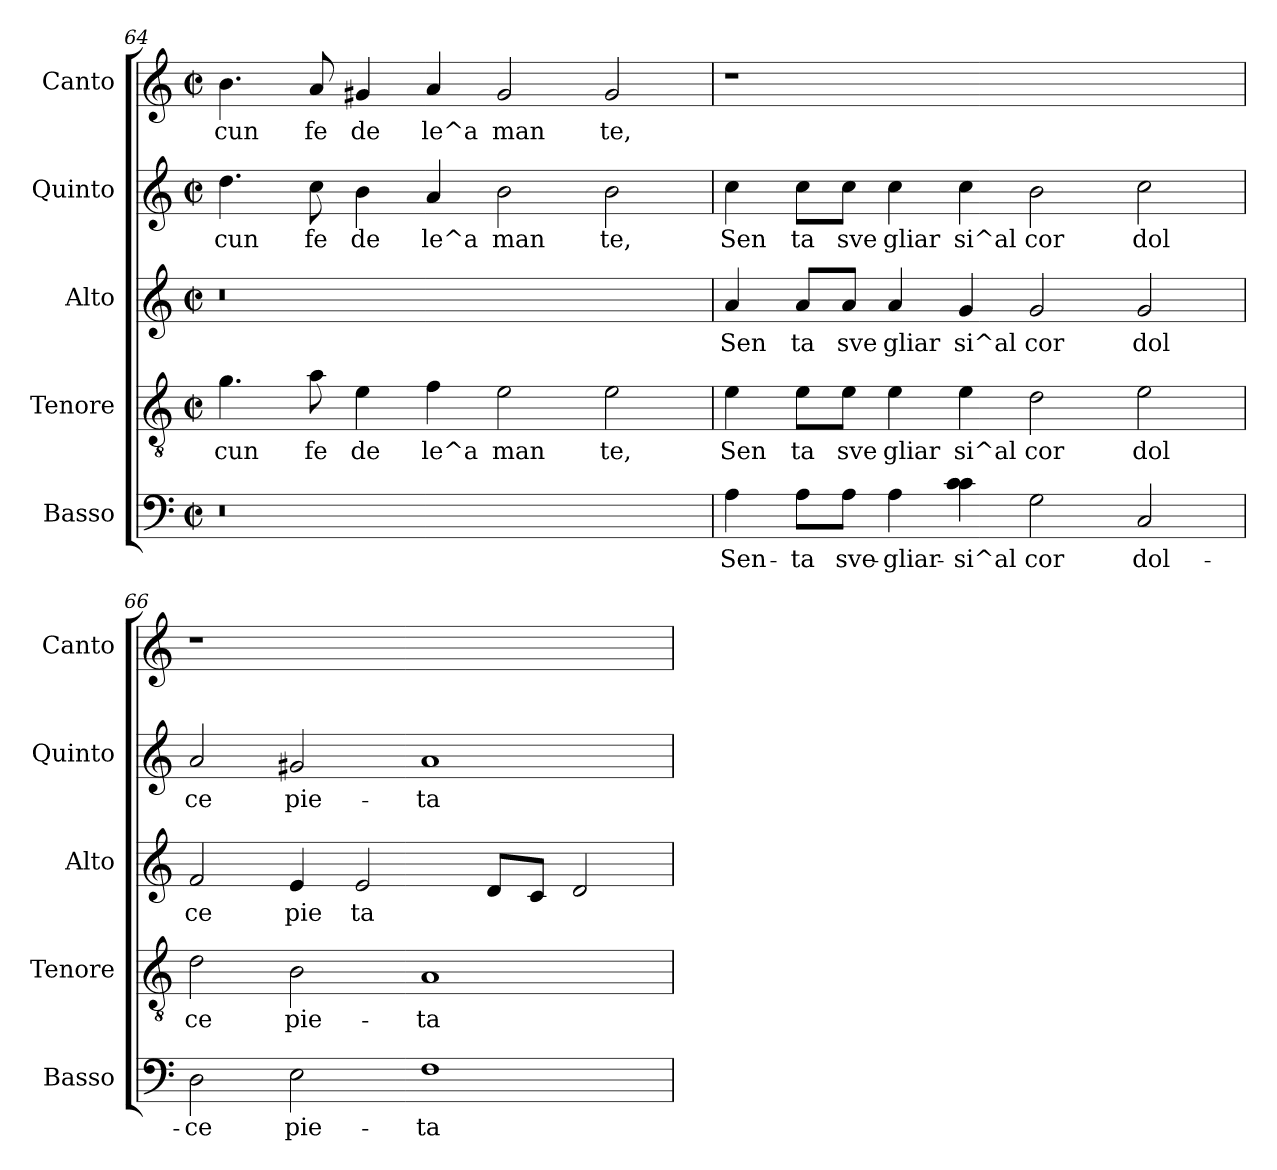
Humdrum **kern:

**kern	**text	**kern	**text	**kern	**text	**kern	**text	**kern	**text
*part5	*part5	*part4	*part4	*part3	*part3	*part2	*part2	*part1	*part1
*staff5	*staff5	*staff4	*staff4	*staff3	*staff3	*staff2	*staff2	*staff1	*staff1
*I"Basso	*	*I"Tenore	*	*I"Alto	*	*I"Quinto	*	*I"Canto	*
*I'Basso	*	*I'Tenore	*	*I'Alto	*	*I'Quinto	*	*I'Canto	*
*clefF4	*	*clefGv2	*	*clefG2	*	*clefG2	*	*clefG2	*
*k[]	*	*k[]	*	*k[]	*	*k[]	*	*k[]	*
*C:	*	*C:	*	*C:	*	*C:	*	*C:	*
*M2/2	*	*M2/2	*	*M2/2	*	*M2/2	*	*M2/2	*
*met(c|)	*	*met(c|)	*	*met(c|)	*	*met(c|)	*	*met(c|)	*
=64	=64	=64	=64	=64	=64	=64	=64	=64	=64
!	!	!	!LO:LY:b:cj	!	!	!	!LO:LY:b:cj	!	!LO:LY:b:cj
0r	.	4.g\	cun	0r	.	4.dd\	cun	4.b\	cun
!	!	!	!LO:LY:b:cj	!	!	!	!LO:LY:b:cj	!	!LO:LY:b:cj
.	.	8a\	fe	.	.	8cc\	fe	8a/	fe
!	!	!	!LO:LY:b:cj	!	!	!	!LO:LY:b:cj	!	!LO:LY:b:cj
.	.	4e\	de	.	.	4b\	de	4g#X/	de
!	!	!	!LO:LY:b:cj	!	!	!	!LO:LY:b:cj	!	!LO:LY:b:cj
.	.	4f\	le^a	.	.	4a/	le^a	4a/	le^a
!	!	!	!LO:LY:b:cj	!	!	!	!LO:LY:b:cj	!	!LO:LY:b:cj
.	.	2e\	man	.	.	2b\	man	2g#/	man
!	!	!	!LO:LY:b:cj	!	!	!	!LO:LY:b:cj	!	!LO:LY:b:cj
.	.	2e\	te,	.	.	2b\	te,	2g#/	te,
=65	=65	=65	=65	=65	=65	=65	=65	=65	=65
!	!LO:LY:b:cj	!	!LO:LY:b:cj	!	!LO:LY:b:cj	!	!LO:LY:b:cj	!	!
4A\	Sen-	4e\	Sen	4a/	Sen	4cc\	Sen	1r	.
!	!LO:LY:b:cj	!	!LO:LY:b:cj	!	!LO:LY:b:cj	!	!LO:LY:b:cj	!	!
8A\L	-ta	8e\L	ta	8a/L	ta	8cc\L	ta	.	.
!	!LO:LY:b:cj	!	!LO:LY:b:cj	!	!LO:LY:b:cj	!	!LO:LY:b:cj	!	!
8A\J	sve-	8e\J	sve	8a/J	sve	8cc\J	sve	.	.
!	!LO:LY:b:cj	!	!LO:LY:b:cj	!	!LO:LY:b:cj	!	!LO:LY:b:cj	!	!
4A\	-gliar-	4e\	gliar	4a/	gliar	4cc\	gliar	.	.
!	!LO:LY:b:cj	!	!LO:LY:b:cj	!	!LO:LY:b:cj	!	!LO:LY:b:cj	!	!
4c\ 4c\	-si^al	4e\	si^al	4g/	si^al	4cc\	si^al	.	.
!	!LO:LY:b:cj	!	!LO:LY:b:cj	!	!LO:LY:b:cj	!	!LO:LY:b:cj	!	!
2G\	cor	2d\	cor	2g/	cor	2b\	cor	1ryy	.
!	!LO:LY:b:cj	!	!LO:LY:b:cj	!	!LO:LY:b:cj	!	!LO:LY:b:cj	!	!
2C/	dol-	2e\	dol	2g/	dol	2cc\	dol	.	.
!!LO:LB:g=z
=66	=66	=66	=66	=66	=66	=66	=66	=66	=66
!	!LO:LY:b:cj	!	!LO:LY:b:cj	!	!LO:LY:b:cj	!	!LO:LY:b:cj	!	!
2D\	-ce	2d\	ce	2f/	ce	2a/	ce	1r	.
!	!LO:LY:b:cj	!	!LO:LY:b:cj	!	!LO:LY:b:cj	!	!LO:LY:b:cj	!	!
2E\	pie-	2B\	pie-	4e/	pie	2g#X/	pie-	.	.
!	!	!	!	!	!LO:LY:b:cj	!	!	!	!
.	.	.	.	2e/	ta	.	.	.	.
!	!LO:LY:b:cj	!	!LO:LY:b:cj	!	!	!	!LO:LY:b:cj	!	!
1F	-ta-	1A	-ta-	.	.	1a	-ta-	1ryy	.
!	!	!	!	!	!LO:LY:b:cj	!	!	!	!
.	.	.	.	8d/L	.	.	.	.	.
!	!	!	!	!	!LO:LY:b:cj	!	!	!	!
.	.	.	.	8c/J	.	.	.	.	.
!	!	!	!	!	!LO:LY:b:cj	!	!	!	!
.	.	.	.	2d/	.	.	.	.	.
=	=	=	=	=	=	=	=	=	=
*-	*-	*-	*-	*-	*-	*-	*-	*-	*-
